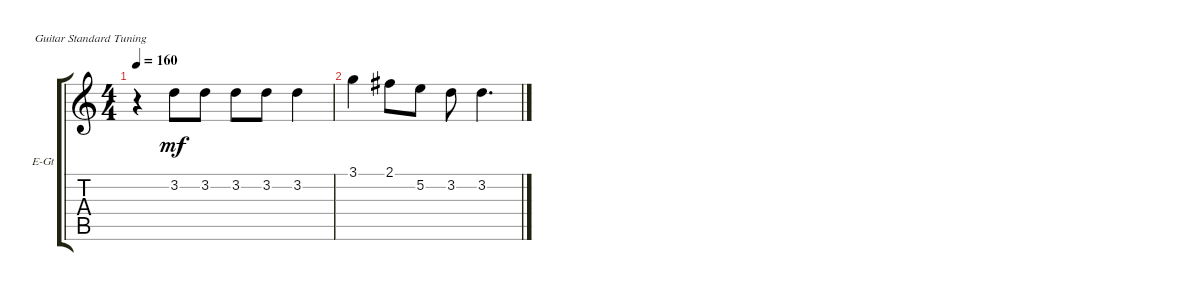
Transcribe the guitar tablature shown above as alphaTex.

\defaultSystemsLayout 4
\bracketExtendMode groupsimilarinstruments
\firstSystemTrackNameOrientation horizontal
\otherSystemsTrackNameOrientation horizontal
\track ("Electric Guitar" "E-Gt") {instrument overdrivenguitar}
\staff {score tabs}
\tuning (E4 B3 G3 D3 A2 E2)
\ts (4 4)
\tempo 160
\clef g2
\ks c
r.4{dy mf} 3.2.8 3.2.8 3.2.8 3.2.8 3.2.4 |
3.1.4 2.1.8 5.2.8 3.2.8 3.2.4{d}
